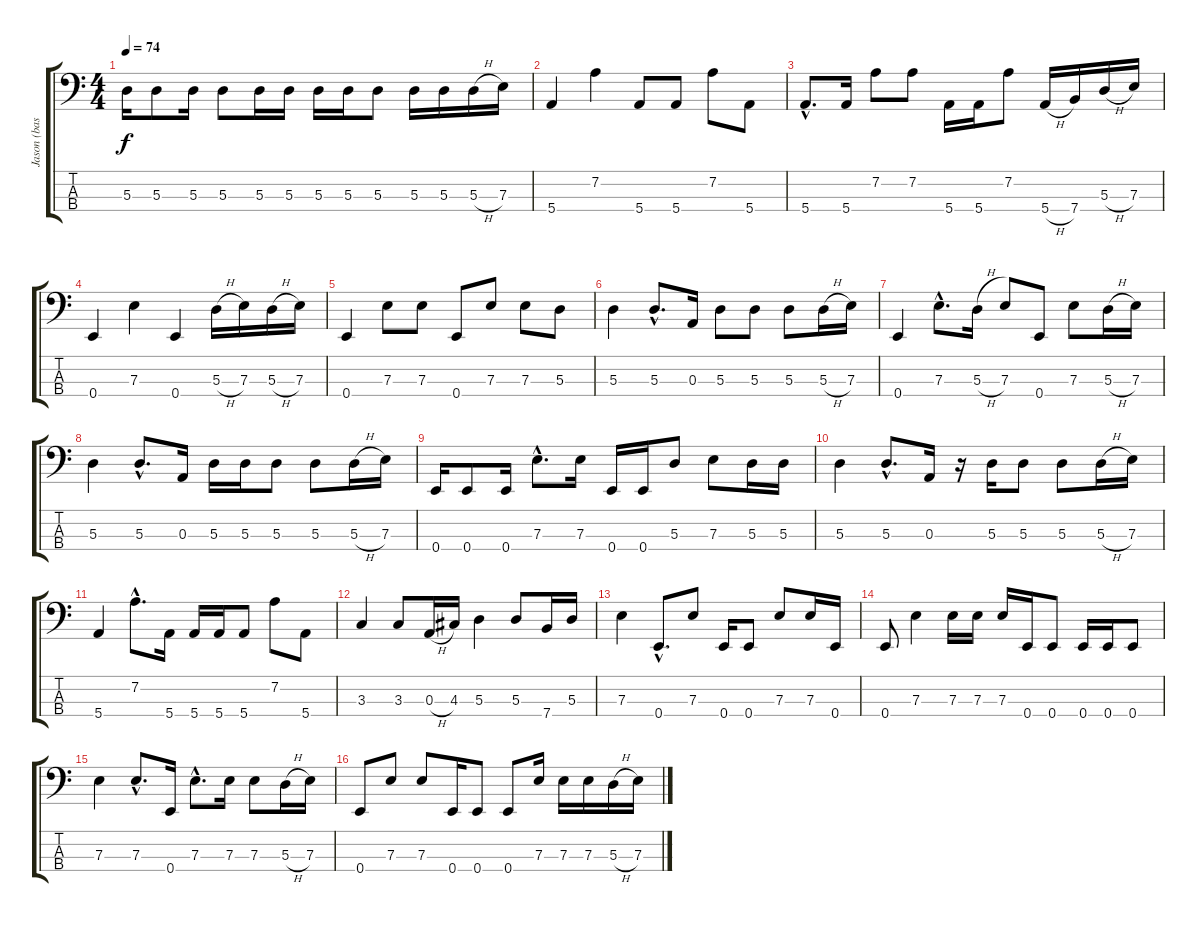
\track ("Jason (bass)" "Jason (bas") {instrument electricbasspick}
\staff {score tabs}
\tuning (G2 D2 A1 E1) {hide}
\ts (4 4)
\tempo 74
\clef f4
\ks c
5.3.16{dy f} 5.3.8 5.3.16 5.3.8 5.3.16 5.3.16 5.3.16 5.3.16 5.3.8 5.3.16 5.3.16 5.3{h}.16 7.3.16 |
5.4.4 7.2.4 5.4.8 5.4.8 7.2.8 5.4.8 |
5.4{hac}.8{d} 5.4.16 7.2.8 7.2.8 5.4.16 5.4.16 7.2.8 5.4{h}.16 7.4.16 5.3{h}.16 7.3.16 |
0.4.4 7.3.4 0.4.4 5.3{h}.16 7.3.16 5.3{h}.16 7.3.16 |
0.4.4 7.3.8 7.3.8 0.4.8 7.3.8 7.3.8 5.3.8 |
5.3.4 5.3{hac}.8{d} 0.3.16 5.3.8 5.3.8 5.3.8 5.3{h}.16 7.3.16 |
0.4.4 7.3{hac}.8{d} 5.3{h}.16 7.3.8 0.4.8 7.3.8 5.3{h}.16 7.3.16 |
5.3.4 5.3{hac}.8{d} 0.3.16 5.3.16 5.3.16 5.3.8 5.3.8 5.3{h}.16 7.3.16 |
0.4.16 0.4.8 0.4.16 7.3{hac}.8{d} 7.3.16 0.4.16 0.4.16 5.3.8 7.3.8 5.3.16 5.3.16 |
5.3.4 5.3{hac}.8{d} 0.3.16 r.16 5.3.16 5.3.8 5.3.8 5.3{h}.16 7.3.16 |
5.4.4 7.2{hac}.8{d} 5.4.16 5.4.16 5.4.16 5.4.8 7.2.8 5.4.8 |
3.3.4 3.3.8 0.3{h}.16 4.3.16 5.3.4 5.3.8 7.4.16 5.3.16 |
7.3.4 0.4{hac}.8{d} 7.3.8 0.4.16 0.4.8 7.3.8 7.3.16 0.4.16 |
0.4.8 7.3.4 7.3.16 7.3.16 7.3.16 0.4.16 0.4.8 0.4.16 0.4.16 0.4.8 |
7.3.4 7.3{hac}.8{d} 0.4.16 7.3{hac}.8{d} 7.3.16 7.3.8 5.3{h}.16 7.3.16 |
0.4.8 7.3.8 7.3.8 0.4.16 0.4.8 0.4.8 7.3.16 7.3.16 7.3.16 5.3{h}.16 7.3.16
